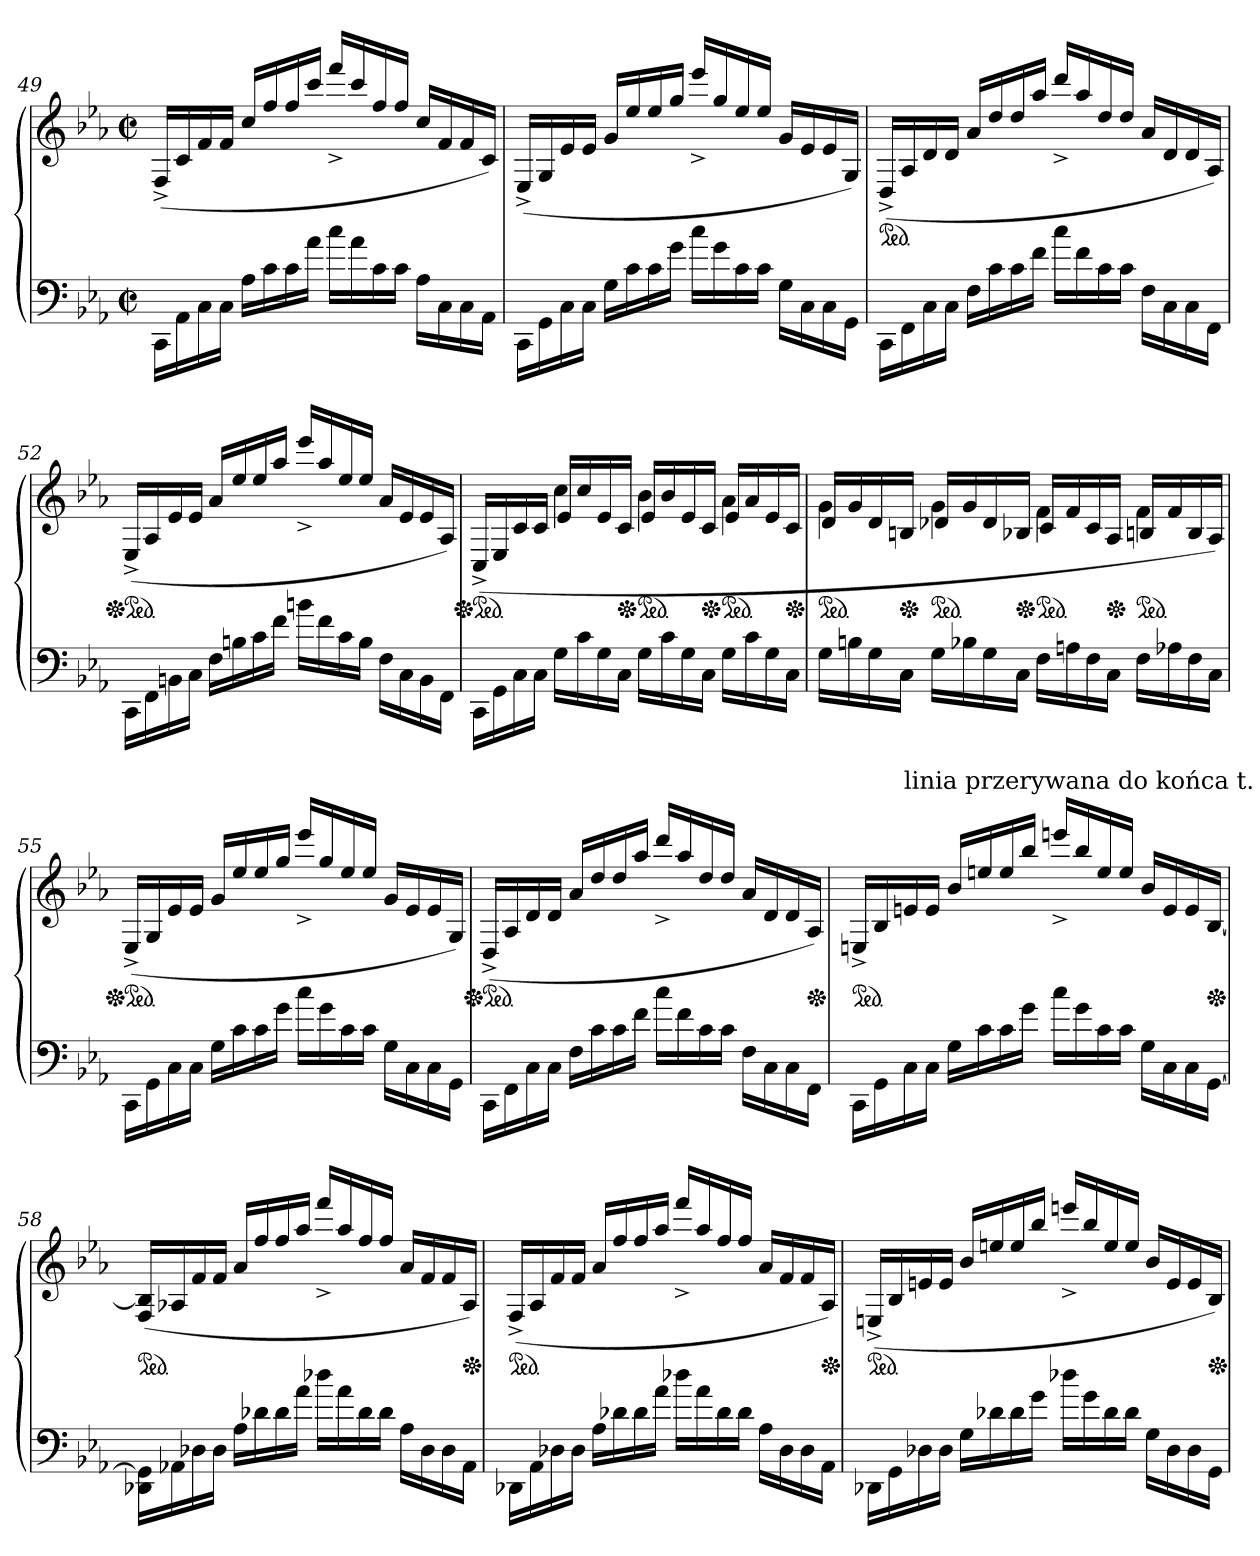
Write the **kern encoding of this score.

**kern	**kern
*part1	*part1
*staff2	*staff1
*clefF4	*clefG2
*k[b-e-a-]	*k[b-e-a-]
*M2/2	*M2/2
*met(c|)	*met(c|)
=49	=49
16CC\LL	(>16F^</LL
16AA-\	16c/
16C	16f
16CJJ	16fJJ
16A-\LL	16cc/LL
16c	16ff
16c	16ff
16a-\JJ	16ccc/JJ
16cc\LL	16fff^</LL
16a-\	16ccc/
16c\	16ff/
16c\JJ	16ff/JJ
16A-\LL	16cc/LL
16C	16f
16C	16f
16AA-JJ	16cJJ)
=50	=50
16CC\LL	(>16E-^</LL
16GG\	16G/
16C	16e-
16CJJ	16e-JJ
16G\LL	16g/LL
16c	16ee-
16c	16ee-
16g\JJ	16gg/JJ
16cc\LL	16eee-^</LL
16g\	16gg/
16c\	16ee-/
16c\JJ	16ee-/JJ
16G\LL	16g/LL
16C	16e-
16C	16e-
16GG\JJ	16G/JJ)
=51	=51
*	*ped
16CC\LL	(>16D^</LL
16FF\	16A-/
16C	16d
16CJJ	16dJJ
16F\LL	16a-/LL
16c	16dd
16c	16dd
16f\JJ	16aa-/JJ
16cc\LL	16ddd^</LL
16f\	16aa-/
16c\	16dd/
16c\JJ	16dd/JJ
16F\LL	16a-/LL
16C	16d
16C	16d
16FF\JJ	16A-/JJ)
=52	=52
*	*Xped
*	*ped
16CCLL	(>16E-^</LL
16FF\	16A-/
16BBn	16e-
16CJJ	16e-JJ
16FLL	16a-/LL
16Bn	16ee-
16c	16ee-
16f\JJ	16aa-/JJ
16bn\LL	16eee-^</LL
16f\	16aa-/
16c	16ee-
16BJJ	16ee-JJ
16FLL	16a-/LL
16C	16e-
16BB	16e-
16FF\JJ	16A-/JJ)
=53	=53
*	*^
!	!LO:TX:a:t=ćwierćnuty złącznone z drugą szesnastką każdej grupy do taktu 54.	!
*	*Xped	*
*	*ped	*
16CC\LL	4ryy	(>16C^</LL
16GG\	.	16E-/
16C\	.	16c/
16C\JJ	.	16c/JJ
16G\LL	4cc\	16e-/LL
16c	.	16cc
16G	.	16e-
*	*Xped	*
16CJJ	.	16cJJ
*	*ped	*
16G\LL	4b-\	16e-/LL
16c	.	16b-
16G	.	16e-
*	*Xped	*
16CJJ	.	16cJJ
*	*ped	*
16G\LL	4a-\	16e-/LL
16c	.	16a-
16G	.	16e-
*	*Xped	*
16CJJ	.	16cJJ
=54	=54	=54
*	*ped	*
16G\LL	4g\	16d/LL
16Bn	.	16g
16G	.	16d
*	*Xped	*
16CJJ	.	16BnJJ
*	*ped	*
16G\LL	4g\	16d-X/LL
16B-X	.	16g
16G	.	16d-
*	*Xped	*
16CJJ	.	16B-XJJ
*	*ped	*
16F\LL	4f\	16c/LL
16An	.	16f
16F	.	16c
*	*Xped	*
16C\JJ	.	16A-/JJ
*	*ped	*
16F\LL	4f\	16Bn/LL
16A-X	.	16f
16F	.	16B
16C\JJ	.	16A-/JJ)
*	*v	*v
=55	=55
*	*Xped
*	*ped
16CC\LL	(>16E-^</LL
16GG\	16G/
16C	16e-
16CJJ	16e-JJ
16G\LL	16g/LL
16c	16ee-
16c	16ee-
16g\JJ	16gg/JJ
16cc\LL	16eee-^</LL
16g\	16gg/
16c\	16ee-/
16c\JJ	16ee-/JJ
16G\LL	16g/LL
16C	16e-
16C	16e-
16GG\JJ	16G/JJ)
=56	=56
*	*Xped
*	*ped
16CC\LL	(>16D^</LL
16FF\	16A-/
16C	16d
16CJJ	16dJJ
16F\LL	16a-/LL
16c	16dd
16c	16dd
16f\JJ	16aa-/JJ
16cc\LL	16ddd^</LL
16f\	16aa-/
16c\	16dd/
16c\JJ	16dd/JJ
16F\LL	16a-/LL
16C	16d
16C	16d
*	*Xped
16FF\JJ	16A-/JJ)
=57	=57
!	!LO:TX:c:i:t=Cres
*	*ped
16CC\LL	16En^</LL
16GG\	16B-/
!	!LO:TX:a:t=linia przerywana do końca t. 26
16C	16en
16CJJ	16eJJ
16G\LL	16b-/LL
16c	16een
16c	16ee
16g\JJ	16bb-/JJ
16cc\LL	16eeen^</LL
16g\	16bb-/
16c\	16ee/
16c\JJ	16ee/JJ
16G\LL	16b-/LL
16C	16e
16C	16e
!	!LO:TX:a:t=znak odpuszczenia pedału nad pięciolinią
*	*Xped
[16GGJJ	[16B-JJ
=58	=58
!	!LO:TX:a:t=znaki ped. nad pięciolinią do t. 59
*	*ped
16DD-X\ 16GG]\LL	(>16F/ 16B-]/LL
16AA-X	16A-X
16D-X	16f
16D-JJ	16fJJ
16A-\LL	16a-/LL
16d-X	16ff
16d-	16ff
16a-\JJ	16aa-/JJ
16dd-X\LL	16fff^</LL
16a-\	16aa-/
16d-\	16ff/
16d-\JJ	16ff/JJ
16A-\LL	16a-/LL
16D-	16f
16D-	16f
*	*Xped
16AA-\JJ	16A-/JJ)
=59	=59
*	*ped
16DD-X\LL	(>16F^</LL
16AA-\	16A-/
16D-X	16f
16D-JJ	16fJJ
16A-\LL	16a-/LL
16d-X	16ff
16d-	16ff
16a-\JJ	16aa-/JJ
16dd-X\LL	16fff^</LL
16a-\	16aa-/
16d-\	16ff/
16d-\JJ	16ff/JJ
16A-\LL	16a-/LL
16D-	16f
16D-	16f
*	*Xped
16AA-\JJ	16A-/JJ)
=60	=60
*	*ped
16DD-X\LL	(>16En^</LL
16GG\	16B-/
16D-X	16en
16D-JJ	16eJJ
16G\LL	16b-/LL
16d-X	16een
16d-	16ee
16g\JJ	16bb-/JJ
16dd-X\LL	16eeen^</LL
16g\	16bb-/
16d-\	16ee/
16d-\JJ	16ee/JJ
16G\LL	16b-/LL
16D-	16e
16D-	16e
*	*Xped
16GGJJ	16B-JJ)
=	=
*-	*-
